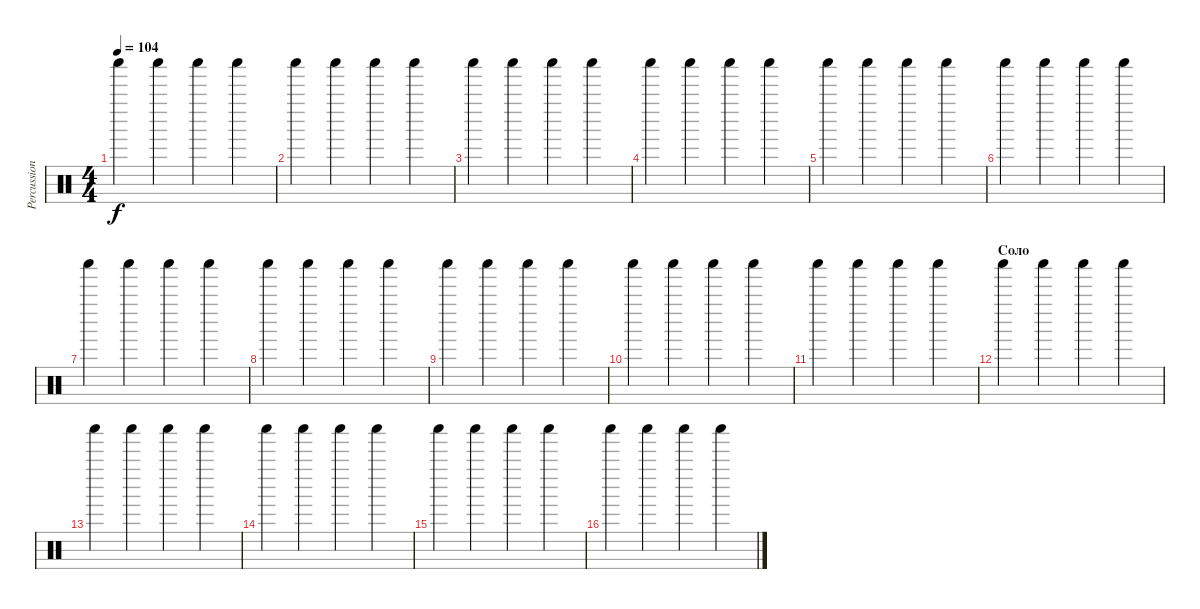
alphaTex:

\track ("Percussion" "Percussion") {instrument percussion}
\staff {score}
\articulation defaults
\ts (4 4)
\tempo 104
\clef neutral
\ks c "Shaker (hit)".4{dy f} "Shaker (hit)".4 "Shaker (hit)".4 "Shaker (hit)".4
|
"Shaker (hit)".4 "Shaker (hit)".4 "Shaker (hit)".4 "Shaker (hit)".4 |
"Shaker (hit)".4 "Shaker (hit)".4 "Shaker (hit)".4 "Shaker (hit)".4 |
"Shaker (hit)".4 "Shaker (hit)".4 "Shaker (hit)".4 "Shaker (hit)".4 |
"Shaker (hit)".4 "Shaker (hit)".4 "Shaker (hit)".4 "Shaker (hit)".4 |
"Shaker (hit)".4 "Shaker (hit)".4 "Shaker (hit)".4 "Shaker (hit)".4 |
"Shaker (hit)".4 "Shaker (hit)".4 "Shaker (hit)".4 "Shaker (hit)".4 |
"Shaker (hit)".4 "Shaker (hit)".4 "Shaker (hit)".4 "Shaker (hit)".4 |
"Shaker (hit)".4 "Shaker (hit)".4 "Shaker (hit)".4 "Shaker (hit)".4 |
"Shaker (hit)".4 "Shaker (hit)".4 "Shaker (hit)".4 "Shaker (hit)".4 |
"Shaker (hit)".4 "Shaker (hit)".4 "Shaker (hit)".4 "Shaker (hit)".4 |
\section ("" "Соло")
"Shaker (hit)".4 "Shaker (hit)".4 "Shaker (hit)".4 "Shaker (hit)".4 |
"Shaker (hit)".4 "Shaker (hit)".4 "Shaker (hit)".4 "Shaker (hit)".4 |
"Shaker (hit)".4 "Shaker (hit)".4 "Shaker (hit)".4 "Shaker (hit)".4 |
"Shaker (hit)".4 "Shaker (hit)".4 "Shaker (hit)".4 "Shaker (hit)".4 |
"Shaker (hit)".4 "Shaker (hit)".4 "Shaker (hit)".4 "Shaker (hit)".4
